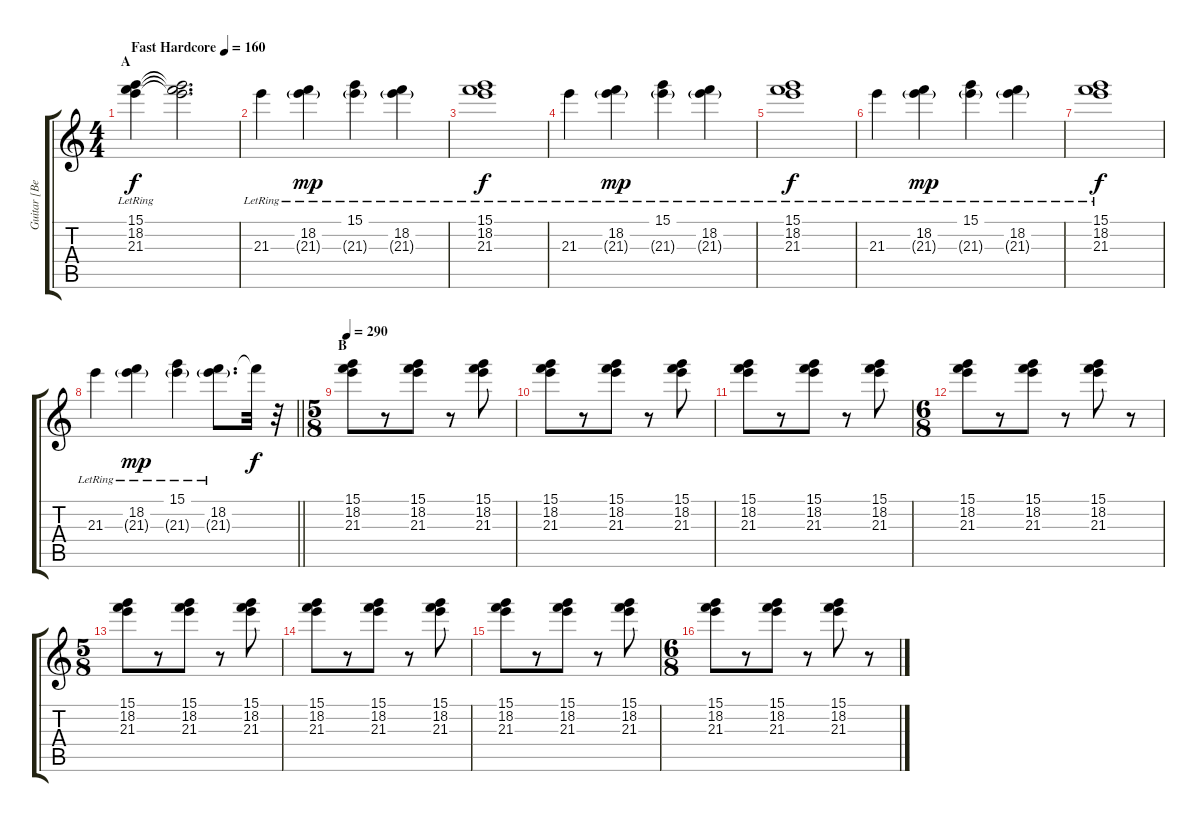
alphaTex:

\track ("Guitar [Ben]" "Guitar [Be") {instrument distortionguitar}
\staff {score tabs}
\tuning (E4 B3 G3 D3 A2 E2) {hide}
\ts (4 4)
\section ("" "A")
\tempo (160 "Fast Hardcore")
\clef g2
\ks c
(15.1{lr} 18.2{lr} 21.3{lr}).4{dy f volume 4 instrument distortionguitar} (15.1{t} 18.2{t} 21.3{t}).2{d volume 8} |
21.3{lr}.4 (18.2{lr} 21.3{g}).4{dy mp} (15.1{lr} 21.3{g}).4 (18.2{lr} 21.3{g}).4 |
(15.1{lr} 18.2{lr} 21.3{lr}).1{dy f} |
21.3{lr}.4 (18.2{lr} 21.3{g}).4{dy mp} (15.1{lr} 21.3{g}).4 (18.2{lr} 21.3{g}).4 |
(15.1{lr} 18.2{lr} 21.3{lr}).1{dy f} |
21.3{lr}.4 (18.2{lr} 21.3{g}).4{dy mp volume 13} (15.1{lr} 21.3{g}).4 (18.2{lr} 21.3{g}).4 |
(15.1{lr} 18.2{lr} 21.3{lr}).1{dy f} |
\barLineRight lightlight
21.3{lr}.4 (18.2{lr} 21.3{g}).4{dy mp} (15.1{lr} 21.3{g}).4 (18.2{lr} 21.3{g}).8{d} 18.2{t}.32{dy f} r.32 |
\ts (5 8)
\section ("" "B")
\tempo 290
(15.1 18.2 21.3).8 r.8 (15.1 18.2 21.3).8 r.8 (15.1 18.2 21.3).8 |
(15.1 18.2 21.3).8 r.8 (15.1 18.2 21.3).8 r.8 (15.1 18.2 21.3).8 |
(15.1 18.2 21.3).8 r.8 (15.1 18.2 21.3).8 r.8 (15.1 18.2 21.3).8 |
\ts (6 8)
(15.1 18.2 21.3).8 r.8 (15.1 18.2 21.3).8 r.8 (15.1 18.2 21.3).8 r.8 |
\ts (5 8)
(15.1 18.2 21.3).8 r.8 (15.1 18.2 21.3).8 r.8 (15.1 18.2 21.3).8 |
(15.1 18.2 21.3).8 r.8 (15.1 18.2 21.3).8 r.8 (15.1 18.2 21.3).8 |
(15.1 18.2 21.3).8 r.8 (15.1 18.2 21.3).8 r.8 (15.1 18.2 21.3).8 |
\ts (6 8)
(15.1 18.2 21.3).8 r.8 (15.1 18.2 21.3).8 r.8 (15.1 18.2 21.3).8 r.8
